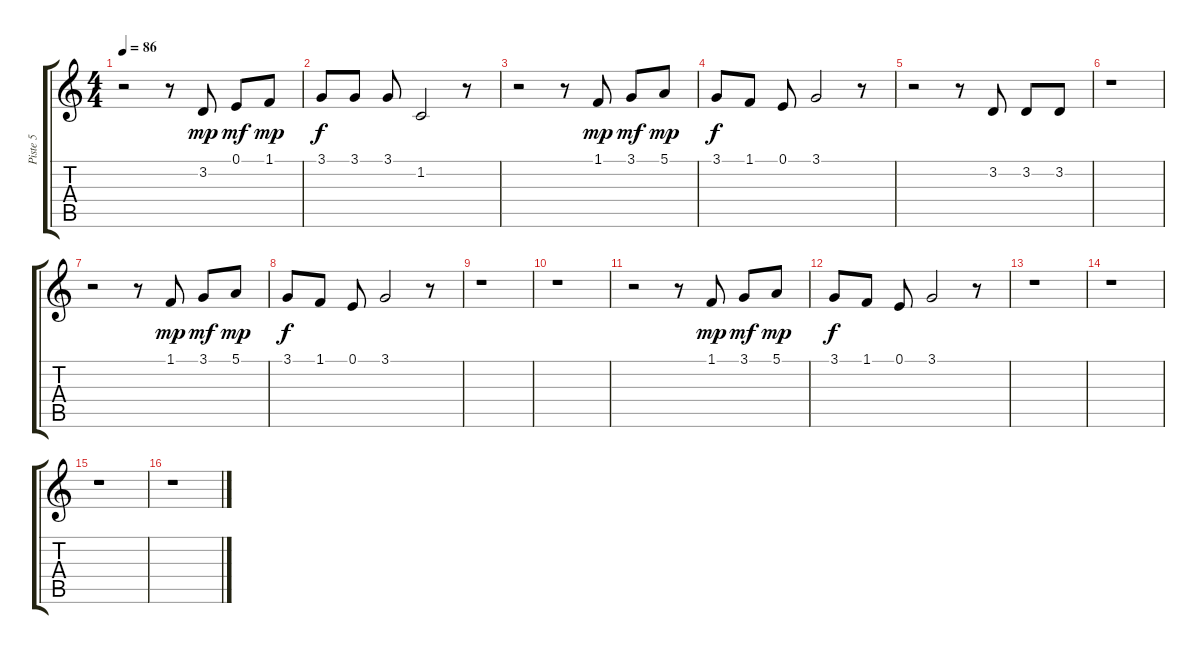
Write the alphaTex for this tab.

\track ("Piste 5" "Piste 5") {instrument lead8bassandlead}
\staff {score tabs}
\tuning (E4 B3 G3 D3 A2 E2) {hide}
\ts (4 4)
\tempo 86
\clef g2
\ks c
r.2{dy f} r.8 3.2.8{dy mp} 0.1.8{dy mf} 1.1.8{dy mp} |
3.1.8{dy f} 3.1.8 3.1.8 1.2.2 r.8 |
r.2 r.8 1.1.8{dy mp} 3.1.8{dy mf} 5.1.8{dy mp} |
3.1.8{dy f} 1.1.8 0.1.8 3.1.2 r.8 |
r.2 r.8 3.2.8 3.2.8 3.2.8 |
r.1 |
r.2 r.8 1.1.8{dy mp} 3.1.8{dy mf} 5.1.8{dy mp} |
3.1.8{dy f} 1.1.8 0.1.8 3.1.2 r.8 |
r.1 |
r.1 |
r.2 r.8 1.1.8{dy mp} 3.1.8{dy mf} 5.1.8{dy mp} |
3.1.8{dy f} 1.1.8 0.1.8 3.1.2 r.8 |
r.1 |
r.1 |
r.1 |
r.1
